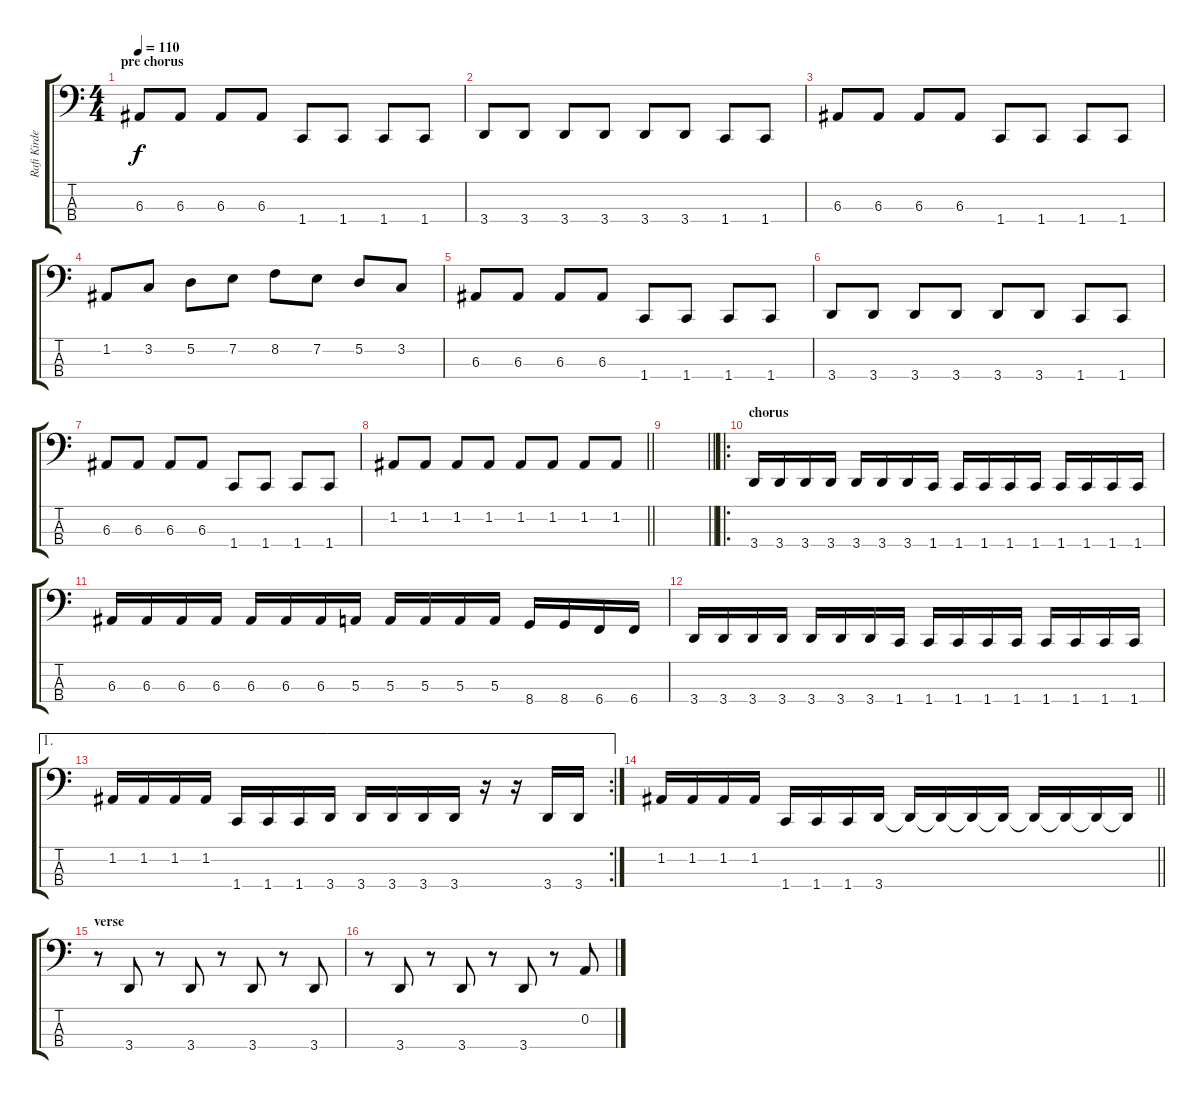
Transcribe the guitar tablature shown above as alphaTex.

\track ("Rafi Kirder" "Rafi Kirde") {instrument electricbasspick}
\staff {score tabs}
\tuning (D2 A1 E1 B0) {hide}
\ts (4 4)
\section ("" "pre chorus")
\tempo 110
\clef f4
\ks c
6.3.8{dy f} 6.3.8 6.3.8 6.3.8 1.4.8 1.4.8 1.4.8 1.4.8 |
3.4.8 3.4.8 3.4.8 3.4.8 3.4.8 3.4.8 1.4.8 1.4.8 |
6.3.8 6.3.8 6.3.8 6.3.8 1.4.8 1.4.8 1.4.8 1.4.8 |
1.2.8 3.2.8 5.2.8 7.2.8 8.2.8 7.2.8 5.2.8 3.2.8 |
6.3.8 6.3.8 6.3.8 6.3.8 1.4.8 1.4.8 1.4.8 1.4.8 |
3.4.8 3.4.8 3.4.8 3.4.8 3.4.8 3.4.8 1.4.8 1.4.8 |
6.3.8 6.3.8 6.3.8 6.3.8 1.4.8 1.4.8 1.4.8 1.4.8 |
\barLineRight lightlight
1.2.8 1.2.8 1.2.8 1.2.8 1.2.8 1.2.8 1.2.8 1.2.8 |
\section ("" "")
\barLineRight lightlight
|
\ro
\section ("" "chorus")
3.4.16 3.4.16 3.4.16 3.4.16 3.4.16 3.4.16 3.4.16 1.4.16 1.4.16 1.4.16 1.4.16 1.4.16 1.4.16 1.4.16 1.4.16 1.4.16 |
6.3.16 6.3.16 6.3.16 6.3.16 6.3.16 6.3.16 6.3.16 5.3.16 5.3.16 5.3.16 5.3.16 5.3.16 8.4.16 8.4.16 6.4.16 6.4.16 |
3.4.16 3.4.16 3.4.16 3.4.16 3.4.16 3.4.16 3.4.16 1.4.16 1.4.16 1.4.16 1.4.16 1.4.16 1.4.16 1.4.16 1.4.16 1.4.16 |
\ae 1
\rc 2
1.2.16 1.2.16 1.2.16 1.2.16 1.4.16 1.4.16 1.4.16 3.4.16 3.4.16 3.4.16 3.4.16 3.4.16 r.16 r.16 3.4.16 3.4.16 |
\barLineRight lightlight
1.2.16 1.2.16 1.2.16 1.2.16 1.4.16 1.4.16 1.4.16 3.4.16 3.4{t}.16 3.4{t}.16 3.4{t}.16 3.4{t}.16 3.4{t}.16 3.4{t}.16 3.4{t}.16 3.4{t}.16 |
\section ("" "verse")
r.8 3.4.8 r.8 3.4.8 r.8 3.4.8 r.8 3.4.8 |
r.8 3.4.8 r.8 3.4.8 r.8 3.4.8 r.8 0.2.8
